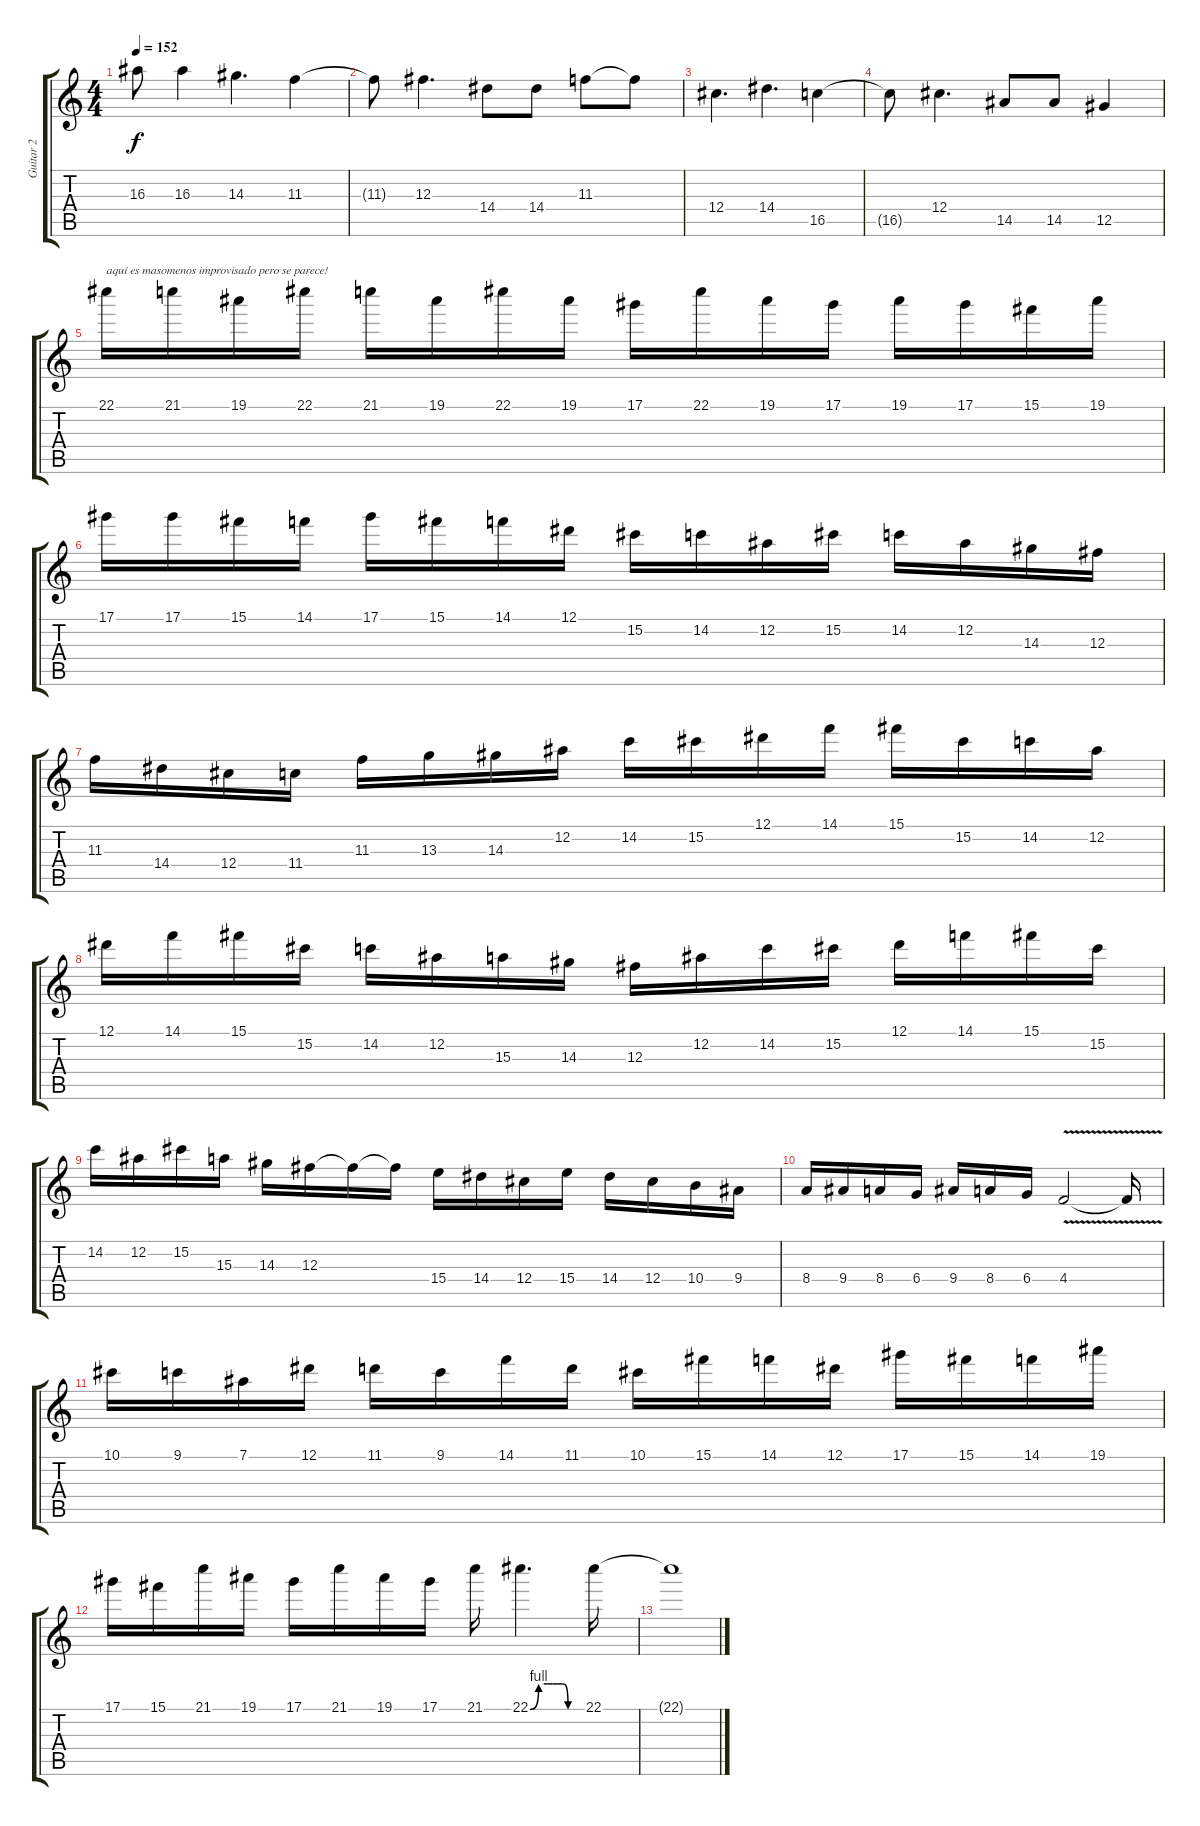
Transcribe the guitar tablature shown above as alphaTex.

\track ("Guitar 2" "Guitar 2") {instrument distortionguitar}
\staff {score tabs}
\tuning (Eb4 Bb3 Gb3 Db3 Ab2 Eb2) {hide}
\ts (4 4)
\tempo 152
\clef g2
\ks c
16.3.8{dy f} 16.3.4 14.3.4{d} 11.3.4 |
11.3{t}.8 12.3.4{d} 14.4.8 14.4.8 11.3.8 11.3{t}.8 |
12.4.4{d} 14.4.4{d} 16.5.4 |
16.5{t}.8 12.4.4{d} 14.5.8 14.5.8 12.5.4 |
22.1.16{txt "aquí es masomenos improvisado pero se parece!"} 21.1.16 19.1.16 22.1.16 21.1.16 19.1.16 22.1.16 19.1.16 17.1.16 22.1.16 19.1.16 17.1.16 19.1.16 17.1.16 15.1.16 19.1.16 |
17.1.16 17.1.16 15.1.16 14.1.16 17.1.16 15.1.16 14.1.16 12.1.16 15.2.16 14.2.16 12.2.16 15.2.16 14.2.16 12.2.16 14.3.16 12.3.16 |
11.3.16 14.4.16 12.4.16 11.4.16 11.3.16 13.3.16 14.3.16 12.2.16 14.2.16 15.2.16 12.1.16 14.1.16 15.1.16 15.2.16 14.2.16 12.2.16 |
12.1.16 14.1.16 15.1.16 15.2.16 14.2.16 12.2.16 15.3.16 14.3.16 12.3.16 12.2.16 14.2.16 15.2.16 12.1.16 14.1.16 15.1.16 15.2.16 |
14.2.16 12.2.16 15.2.16 15.3.16 14.3.16 12.3.16 12.3{t}.16 12.3{t}.16 15.4.16 14.4.16 12.4.16 15.4.16 14.4.16 12.4.16 10.4.16 9.4.16 |
8.4.16 9.4.16 8.4.16 6.4.16 9.4.16 8.4.16 6.4.16 4.4{v}.2 4.4{t}.16 |
10.1.16 9.1.16 7.1.16 12.1.16 11.1.16 9.1.16 14.1.16 11.1.16 10.1.16 15.1.16 14.1.16 12.1.16 17.1.16 15.1.16 14.1.16 19.1.16 |
17.1.16 15.1.16 21.1.16 19.1.16 17.1.16 21.1.16 19.1.16 17.1.16 21.1.16 22.1{be (custom 0 0 10 4 20 4 26 4 30 4 38 4 44 0 60 0)}.4{d} 22.1.16 |
22.1{t}.1
